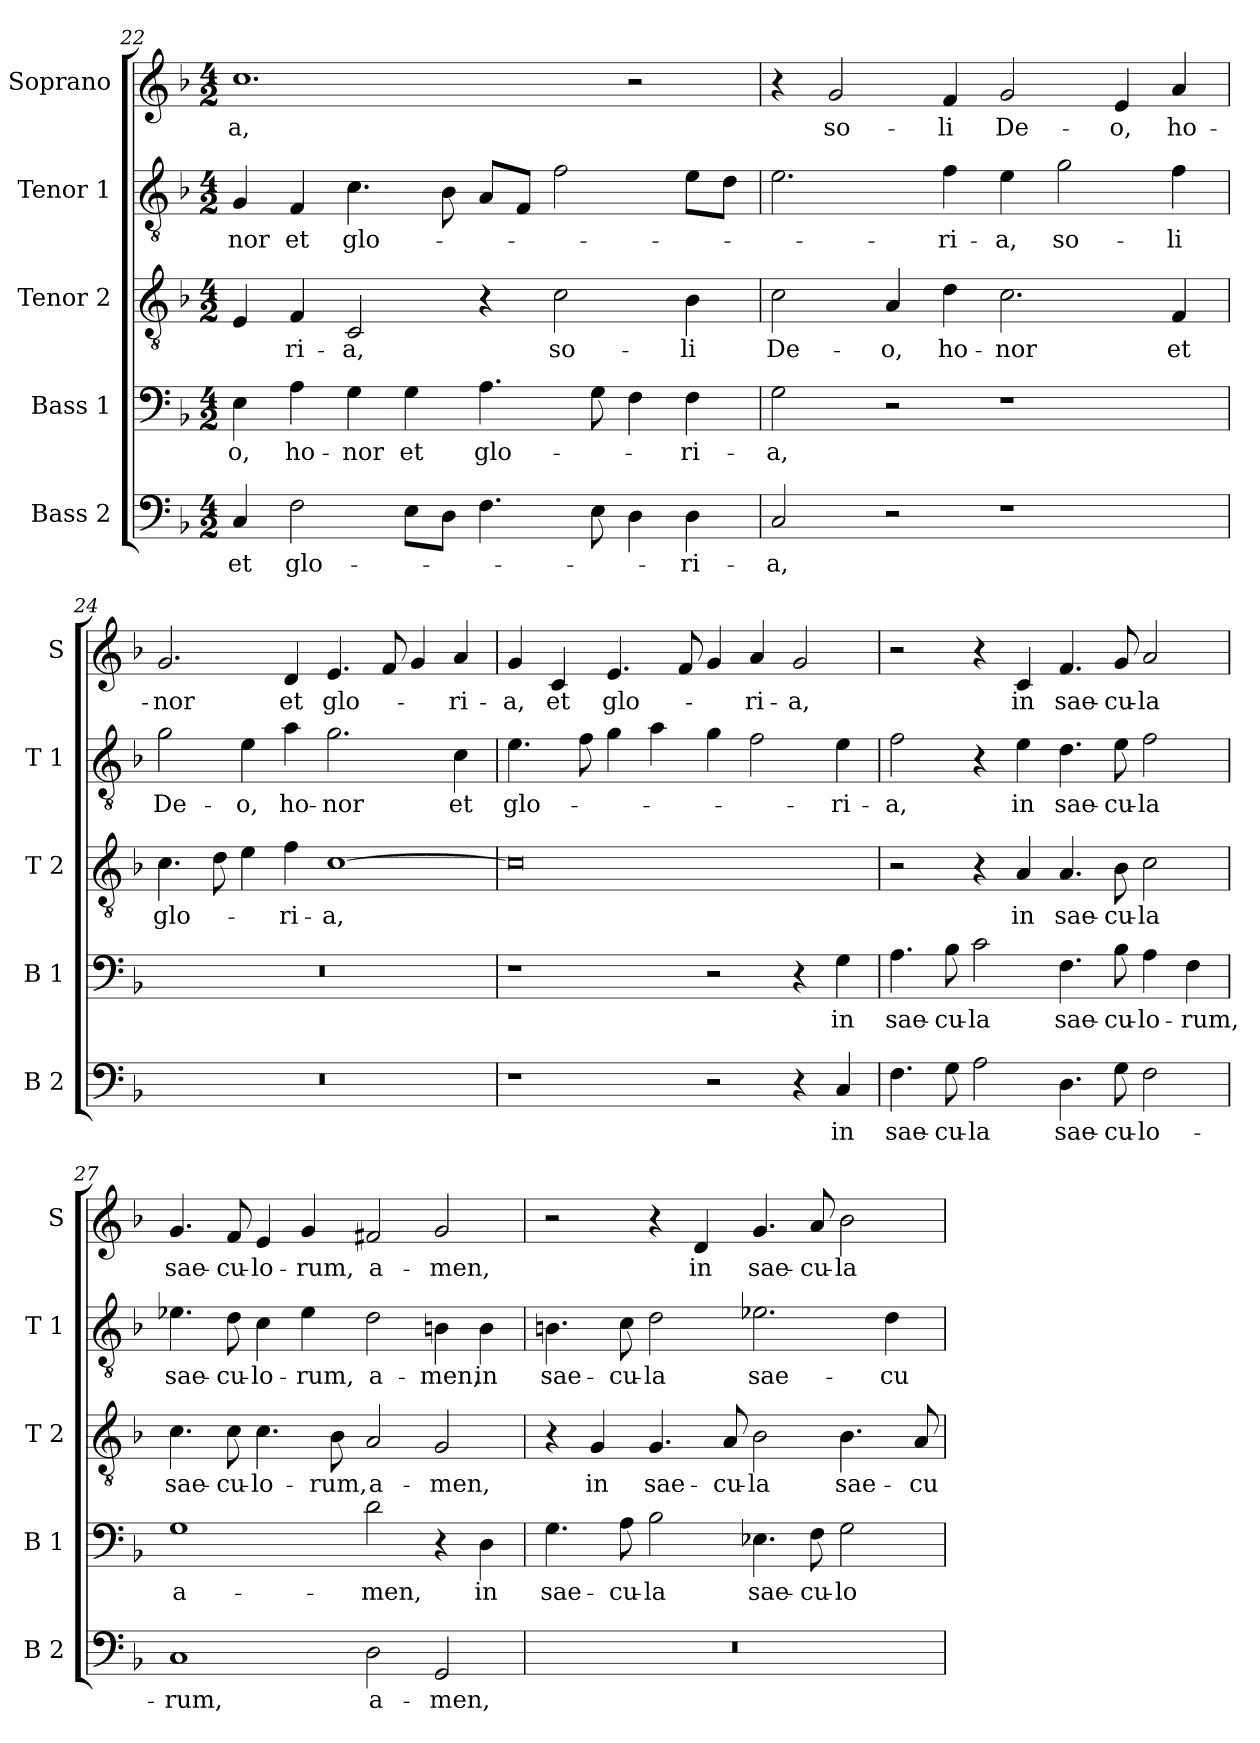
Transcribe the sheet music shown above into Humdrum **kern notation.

**kern	**text	**kern	**text	**kern	**text	**kern	**text	**kern	**text
*part5	*part5	*part4	*part4	*part3	*part3	*part2	*part2	*part1	*part1
*staff5	*staff5	*staff4	*staff4	*staff3	*staff3	*staff2	*staff2	*staff1	*staff1
*I"Bass 2	*	*I"Bass 1	*	*I"Tenor 2	*	*I"Tenor 1	*	*I"Soprano	*
*I'B 2	*	*I'B 1	*	*I'T 2	*	*I'T 1	*	*I'S	*
!!LO:LB:g=z
*clefF4	*	*clefF4	*	*clefGv2	*	*clefGv2	*	*clefG2	*
*k[b-]	*	*k[b-]	*	*k[b-]	*	*k[b-]	*	*k[b-]	*
*F:	*	*F:	*	*F:	*	*F:	*	*F:	*
*M4/2	*	*M4/2	*	*M4/2	*	*M4/2	*	*M4/2	*
=22	=22	=22	=22	=22	=22	=22	=22	=22	=22
!	!LO:LY:b	!	!LO:LY:b	!	!	!	!LO:LY:b	!	!LO:LY:b
4C/	et	4E\	-o,	4E/	.	4G/	-nor	1.cc	-a,
!	!LO:LY:b	!	!LO:LY:b	!	!LO:LY:b	!	!LO:LY:b	!	!
2F\	glo-	4A\	ho-	4F/	-ri-	4F/	et	.	.
!	!	!	!LO:LY:b	!	!LO:LY:b	!	!LO:LY:b	!	!
.	.	4G\	-nor	2C/	-a,	4.c\	glo-	.	.
!	!	!	!LO:LY:b	!	!	!	!	!	!
8E\L	.	4G\	et	.	.	.	.	.	.
8D\J	.	.	.	.	.	8B-\	.	.	.
!	!	!	!LO:LY:b	!	!	!	!	!	!
4.F\	.	4.A\	glo-	4r	.	8A/L	.	.	.
.	.	.	.	.	.	8F/J	.	.	.
!	!	!	!	!	!LO:LY:b	!	!	!	!
.	.	.	.	2c\	so-	2f\	.	.	.
8E\	.	8G\	.	.	.	.	.	.	.
4D\	.	4F\	.	.	.	.	.	2r	.
!	!LO:LY:b	!	!LO:LY:b	!	!LO:LY:b	!	!	!	!
4D\	-ri-	4F\	-ri-	4B-\	-li	8e\L	.	.	.
.	.	.	.	.	.	8d\J	.	.	.
=23	=23	=23	=23	=23	=23	=23	=23	=23	=23
!	!LO:LY:b	!	!LO:LY:b	!	!LO:LY:b	!	!	!	!
2C/	-a,	2G\	-a,	2c\	De-	2.e\	.	4r	.
!	!	!	!	!	!	!	!	!	!LO:LY:b
.	.	.	.	.	.	.	.	2g/	so-
!	!	!	!	!	!LO:LY:b	!	!	!	!
2r	.	2r	.	4A/	-o,	.	.	.	.
!	!	!	!	!	!LO:LY:b	!	!LO:LY:b	!	!LO:LY:b
.	.	.	.	4d\	ho-	4f\	-ri-	4f/	-li
!	!	!	!	!	!LO:LY:b	!	!LO:LY:b	!	!LO:LY:b
1r	.	1r	.	2.c\	-nor	4e\	-a,	2g/	De-
!	!	!	!	!	!	!	!LO:LY:b	!	!
.	.	.	.	.	.	2g\	so-	.	.
!	!	!	!	!	!	!	!	!	!LO:LY:b
.	.	.	.	.	.	.	.	4e/	-o,
!	!	!	!	!	!LO:LY:b	!	!LO:LY:b	!	!LO:LY:b
.	.	.	.	4F/	et	4f\	-li	4a/	ho-
=24	=24	=24	=24	=24	=24	=24	=24	=24	=24
!	!	!	!	!	!LO:LY:b	!	!LO:LY:b	!	!LO:LY:b
0r	.	0r	.	4.c\	glo-	2g\	De-	2.g/	-nor
.	.	.	.	8d\	.	.	.	.	.
!	!	!	!	!	!	!	!LO:LY:b	!	!
.	.	.	.	4e\	.	4e\	-o,	.	.
!	!	!	!	!	!LO:LY:b	!	!LO:LY:b	!	!LO:LY:b
.	.	.	.	4f\	-ri-	4a\	ho-	4d/	et
!	!	!	!	!	!LO:LY:b	!	!LO:LY:b	!	!LO:LY:b
.	.	.	.	[1c	-a,	2.g\	-nor	4.e/	glo-
.	.	.	.	.	.	.	.	8f/	.
.	.	.	.	.	.	.	.	4g/	.
!	!	!	!	!	!	!	!LO:LY:b	!	!LO:LY:b
.	.	.	.	.	.	4c\	et	4a/	-ri-
!!LO:PB:g=z
=25	=25	=25	=25	=25	=25	=25	=25	=25	=25
!	!	!	!	!	!	!	!LO:LY:b	!	!LO:LY:b
1r	.	1r	.	0c]	.	4.e\	glo-	4g/	-a,
!	!	!	!	!	!	!	!	!	!LO:LY:b
.	.	.	.	.	.	.	.	4c/	et
.	.	.	.	.	.	8f\	.	.	.
!	!	!	!	!	!	!	!	!	!LO:LY:b
.	.	.	.	.	.	4g\	.	4.e/	glo-
.	.	.	.	.	.	4a\	.	.	.
.	.	.	.	.	.	.	.	8f/	.
2r	.	2r	.	.	.	4g\	.	4g/	.
!	!	!	!	!	!	!	!	!	!LO:LY:b
.	.	.	.	.	.	2f\	.	4a/	-ri-
!	!	!	!	!	!	!	!	!	!LO:LY:b
4r	.	4r	.	.	.	.	.	2g/	-a,
!	!LO:LY:b	!	!LO:LY:b	!	!	!	!LO:LY:b	!	!
4C/	in	4G\	in	.	.	4e\	-ri-	.	.
=26	=26	=26	=26	=26	=26	=26	=26	=26	=26
!	!LO:LY:b	!	!LO:LY:b	!	!	!	!LO:LY:b	!	!
4.F\	sae-	4.A\	sae-	2r	.	2f\	-a,	2r	.
!	!LO:LY:b	!	!LO:LY:b	!	!	!	!	!	!
8G\	-cu-	8B-\	-cu-	.	.	.	.	.	.
!	!LO:LY:b	!	!LO:LY:b	!	!	!	!	!	!
2A\	-la	2c\	-la	4r	.	4r	.	4r	.
!	!	!	!	!	!LO:LY:b	!	!LO:LY:b	!	!LO:LY:b
.	.	.	.	4A/	in	4e\	in	4c/	in
!	!LO:LY:b	!	!LO:LY:b	!	!LO:LY:b	!	!LO:LY:b	!	!LO:LY:b
4.D\	sae-	4.F\	sae-	4.A/	sae-	4.d\	sae-	4.f/	sae-
!	!LO:LY:b	!	!LO:LY:b	!	!LO:LY:b	!	!LO:LY:b	!	!LO:LY:b
8G\	-cu-	8B-\	-cu-	8B-\	-cu-	8e\	-cu-	8g/	-cu-
!	!LO:LY:b	!	!LO:LY:b	!	!LO:LY:b	!	!LO:LY:b	!	!LO:LY:b
2F\	-lo-	4A\	-lo-	2c\	-la	2f\	-la	2a/	-la
!	!	!	!LO:LY:b	!	!	!	!	!	!
.	.	4F\	-rum,	.	.	.	.	.	.
=27	=27	=27	=27	=27	=27	=27	=27	=27	=27
!	!LO:LY:b	!	!LO:LY:b	!	!LO:LY:b	!	!LO:LY:b	!	!LO:LY:b
1C	-rum,	1G	a-	4.c\	sae-	4.e-X\	sae-	4.g/	sae-
!	!	!	!	!	!LO:LY:b	!	!LO:LY:b	!	!LO:LY:b
.	.	.	.	8c\	-cu-	8d\	-cu-	8f/	-cu-
!	!	!	!	!	!LO:LY:b	!	!LO:LY:b	!	!LO:LY:b
.	.	.	.	4.c\	-lo-	4c\	-lo-	4e/	-lo-
!	!	!	!	!	!	!	!LO:LY:b	!	!LO:LY:b
.	.	.	.	.	.	4e-\	-rum,	4g/	-rum,
!	!	!	!	!	!LO:LY:b	!	!	!	!
.	.	.	.	8B-\	-rum,	.	.	.	.
!	!LO:LY:b	!	!LO:LY:b	!	!LO:LY:b	!	!LO:LY:b	!	!LO:LY:b
2D\	a-	2d\	-men,	2A/	a-	2d\	a-	2f#X/	a-
!	!LO:LY:b	!	!	!	!LO:LY:b	!	!LO:LY:b	!	!LO:LY:b
2GG/	-men,	4r	.	2G/	-men,	4Bn\	-men,	2g/	-men,
!	!	!	!LO:LY:b	!	!	!	!LO:LY:b	!	!
.	.	4D\	in	.	.	4B\	in	.	.
!!LO:LB:g=z
=28	=28	=28	=28	=28	=28	=28	=28	=28	=28
!	!	!	!LO:LY:b	!	!	!	!LO:LY:b	!	!
0r	.	4.G\	sae-	4r	.	4.Bn\	sae-	2r	.
!	!	!	!	!	!LO:LY:b	!	!	!	!
.	.	.	.	4G/	in	.	.	.	.
!	!	!	!LO:LY:b	!	!	!	!LO:LY:b	!	!
.	.	8A\	-cu-	.	.	8c\	-cu-	.	.
!	!	!	!LO:LY:b	!	!LO:LY:b	!	!LO:LY:b	!	!
.	.	2B-\	-la	4.G/	sae-	2d\	-la	4r	.
!	!	!	!	!	!	!	!	!	!LO:LY:b
.	.	.	.	.	.	.	.	4d/	in
!	!	!	!	!	!LO:LY:b	!	!	!	!
.	.	.	.	8A/	-cu-	.	.	.	.
!	!	!	!LO:LY:b	!	!LO:LY:b	!	!LO:LY:b	!	!LO:LY:b
.	.	4.E-X\	sae-	2B-\	-la	2.e-X\	sae-	4.g/	sae-
!	!	!	!LO:LY:b	!	!	!	!	!	!LO:LY:b
.	.	8F\	-cu-	.	.	.	.	8a/	-cu-
!	!	!	!LO:LY:b	!	!LO:LY:b	!	!	!	!LO:LY:b
.	.	2G\	-lo-	4.B-\	sae-	.	.	2b-\	-la
!	!	!	!	!	!	!	!LO:LY:b	!	!
.	.	.	.	.	.	4d\	-cu-	.	.
!	!	!	!	!	!LO:LY:b	!	!	!	!
.	.	.	.	8A/	-cu-	.	.	.	.
=	=	=	=	=	=	=	=	=	=
*-	*-	*-	*-	*-	*-	*-	*-	*-	*-
